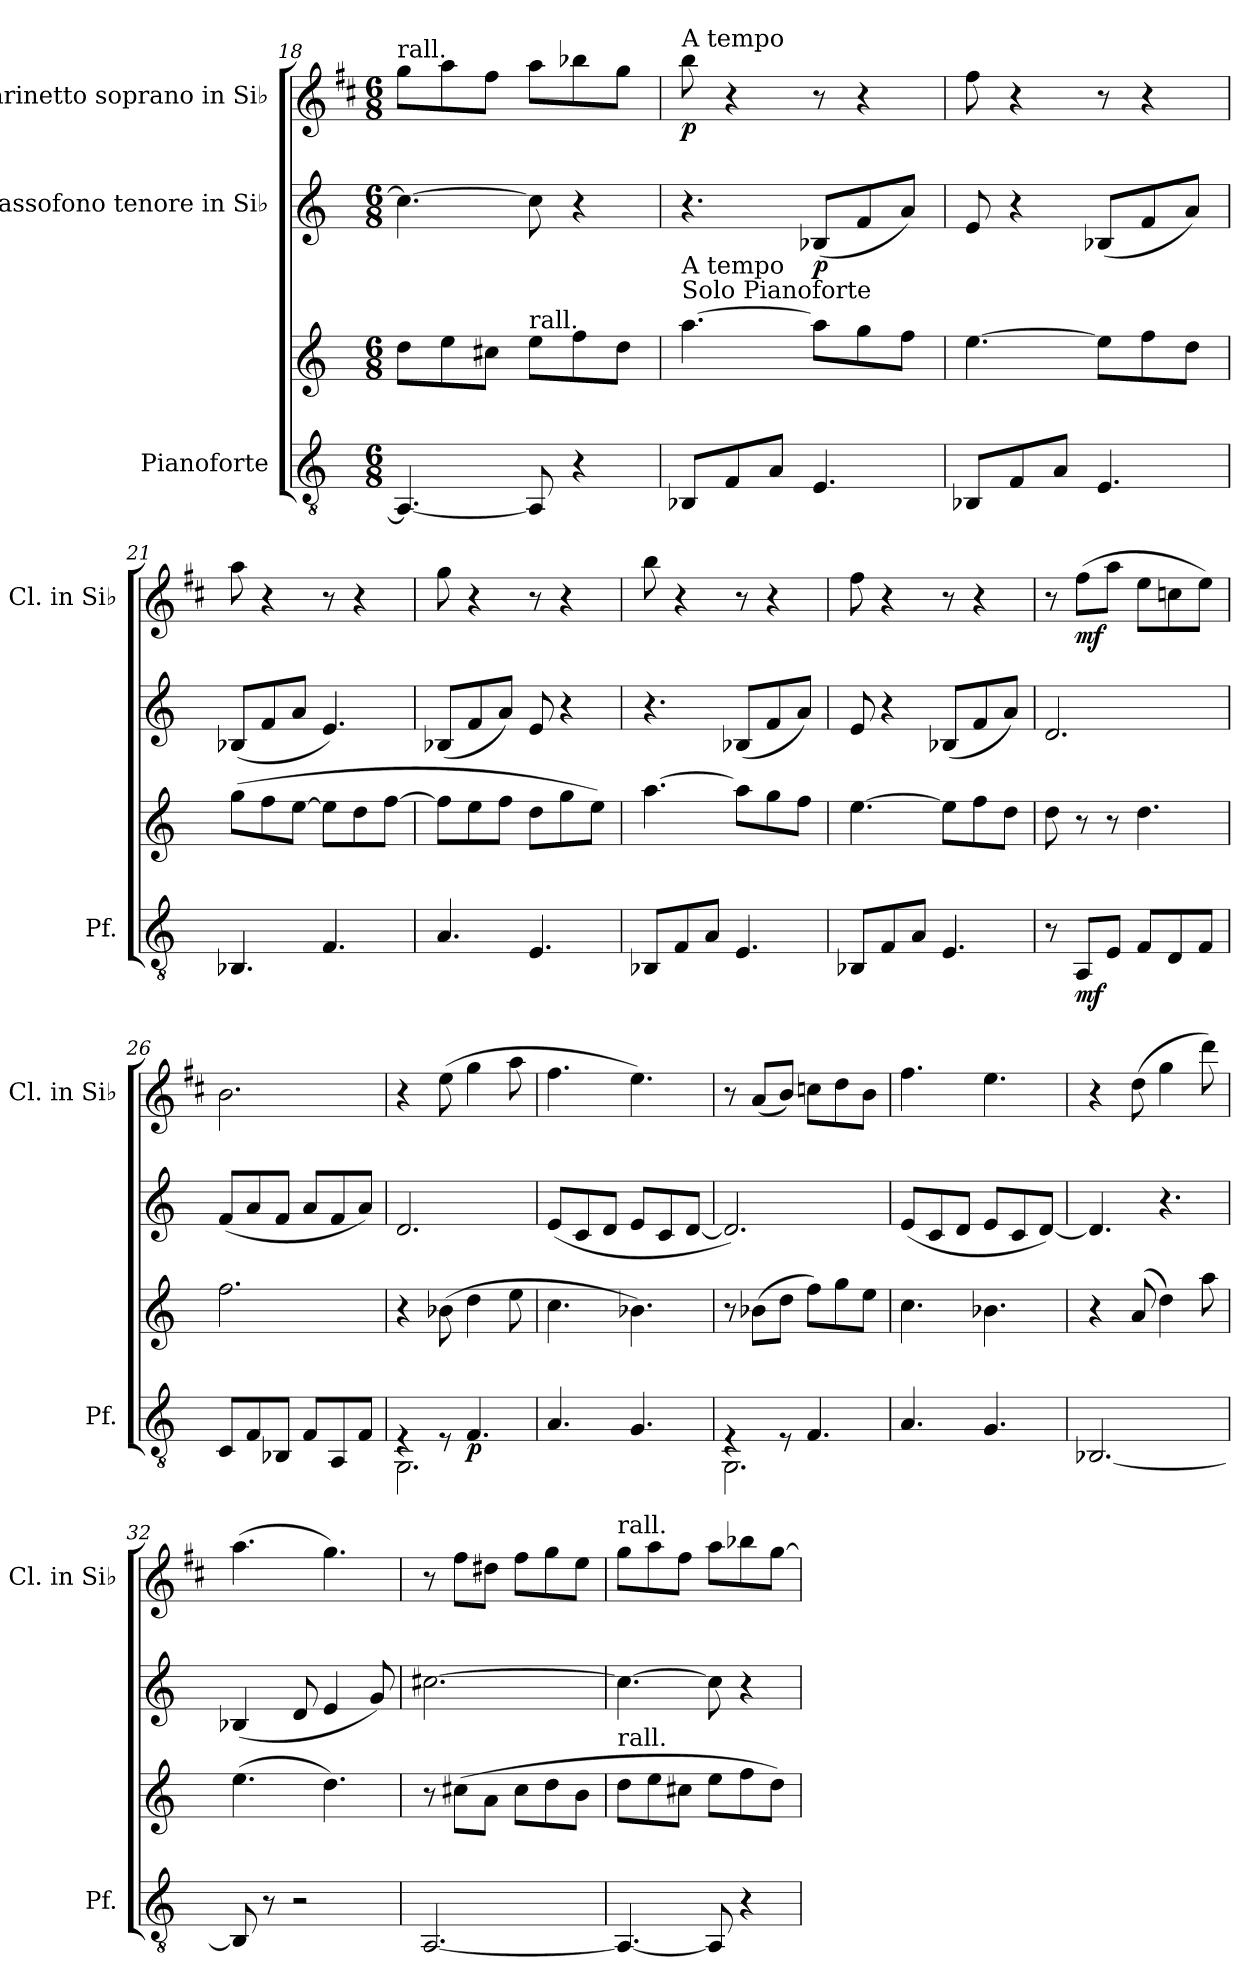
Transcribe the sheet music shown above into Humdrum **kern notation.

**kern	**kern	**dynam	**kern	**dynam	**kern	**dynam
*part3	*part3	*part3	*part2	*part2	*part1	*part1
*staff4	*staff3	*staff3/4	*staff2	*staff2	*staff1	*staff1
*I"Pianoforte	*	*	*I"Sassofono tenore in Si♭	*	*I"Clarinetto soprano in Si♭	*
*I'Pf.	*	*	*	*	*I'Cl. in Si♭	*
*clefGv2	*clefG2	*	*clefG2	*	*clefG2	*
*	*	*	*ITrd8c14	*	*ITrd1c2	*
*k[]	*k[]	*	*k[]	*	*k[]	*
*M6/8	*M6/8	*	*M6/8	*	*M6/8	*
=18	=18	=18	=18	=18	=18	=18
!	!	!	!	!	!LO:TX:a:t=rall.	!
4.AA/_	8dd\L	.	4.c#\_	.	8ff\L	.
.	8ee\	.	.	.	8gg\	.
.	8cc#X\J	.	.	.	8ee\J	.
!	!LO:TX:a:t=rall.	!	!	!	!	!
8AA/]	8ee\L	.	8c#\]	.	8gg\L	.
4r	8ff\	.	4r	.	8aa-X\	.
.	8dd\J	.	.	.	8ff\J	.
=19	=19	=19	=19	=19	=19	=19
!	!	!	!	!	!LO:TX:a:t=A tempo	!
!	!LO:TX:a:t=Solo Pianoforte	!	!	!	!	!
!	!LO:TX:a:t=A tempo	!	!	!	!	!
!	!	!LO:DY:b=2	!	!	!	!
!	!	!LO:DY:n=1:b	!	!	!	!LO:DY:b
8BB-X/L	[4.aa\	mf f	4.r	.	8aa\	p
8F/	.	.	.	.	4r	.
8A/J	.	.	.	.	.	.
!	!	!	!	!LO:DY:b	!	!
4.E/	8aa\L]	.	(8BB-X/L	p	8r	.
.	8gg\	.	8F/	.	4r	.
.	8ff\J	.	8A/J)	.	.	.
=20	=20	=20	=20	=20	=20	=20
8BB-X/L	[4.ee\	.	8E/	.	8ee\	.
8F/	.	.	4r	.	4r	.
8A/J	.	.	.	.	.	.
4.E/	8ee\L]	.	(8BB-X/L	.	8r	.
.	8ff\	.	8F/	.	4r	.
.	8dd\J	.	8A/J)	.	.	.
!!LO:LB:g=z
=21	=21	=21	=21	=21	=21	=21
4.BB-X/	(8gg\L	.	(8BB-X/L	.	8gg\	.
.	8ff\	.	8F/	.	4r	.
.	[8ee\J	.	8A/J	.	.	.
4.F/	8ee\L]	.	4.E/)	.	8r	.
.	8dd\	.	.	.	4r	.
.	[8ff\J	.	.	.	.	.
=22	=22	=22	=22	=22	=22	=22
4.A/	8ff\L]	.	(8BB-X/L	.	8ff\	.
.	8ee\	.	8F/	.	4r	.
.	8ff\J	.	8A/J)	.	.	.
4.E/	8dd\L	.	8E/	.	8r	.
.	8gg\	.	4r	.	4r	.
.	8ee\J)	.	.	.	.	.
=23	=23	=23	=23	=23	=23	=23
8BB-X/L	[4.aa\	.	4.r	.	8aa\	.
8F/	.	.	.	.	4r	.
8A/J	.	.	.	.	.	.
4.E/	8aa\L]	.	(8BB-X/L	.	8r	.
.	8gg\	.	8F/	.	4r	.
.	8ff\J	.	8A/J)	.	.	.
=24	=24	=24	=24	=24	=24	=24
8BB-X/L	[4.ee\	.	8E/	.	8ee\	.
8F/	.	.	4r	.	4r	.
8A/J	.	.	.	.	.	.
4.E/	8ee\L]	.	(8BB-X/L	.	8r	.
.	8ff\	.	8F/	.	4r	.
.	8dd\J	.	8A/J)	.	.	.
=25	=25	=25	=25	=25	=25	=25
8r	8dd\	.	2.D/	.	8r	.
!	!	!LO:DY:b=2	!	!	!	!LO:DY:b
8AA/L	8r	mf	.	.	(8ee\L	mf
8E/J	8r	.	.	.	8gg\J	.
8F/L	4.dd\	.	.	.	8dd\L	.
8D/	.	.	.	.	8b-X\	.
8F/J	.	.	.	.	8dd\J)	.
!!LO:LB:g=z
=26	=26	=26	=26	=26	=26	=26
8C/L	2.ff\	.	(8F/L	.	2.a\	.
8F/	.	.	8A/	.	.	.
8BB-X/J	.	.	8F/J	.	.	.
8F/L	.	.	8A/L	.	.	.
8AA/	.	.	8F/	.	.	.
8F/J	.	.	8A/J)	.	.	.
=27	=27	=27	=27	=27	=27	=27
*^	*	*	*	*	*	*
4rE	2.GG\	4r	.	2.D/	.	4r	.
8rE	.	(8b-X\	.	.	.	(8dd\	.
!	!	!	!LO:DY:b=2	!	!	!	!
4.F/	.	4dd\	p	.	.	4ff\	.
.	.	8ee\	.	.	.	8gg\	.
*v	*v	*	*	*	*	*	*
=28	=28	=28	=28	=28	=28	=28
4.A/	4.cc\	.	(8E/L	.	4.ee\	.
.	.	.	8C/	.	.	.
.	.	.	8D/J	.	.	.
4.G/	4.b-X\)	.	8E/L	.	4.dd\)	.
.	.	.	8C/	.	.	.
.	.	.	[8D/J	.	.	.
=29	=29	=29	=29	=29	=29	=29
*^	*	*	*	*	*	*
4rE	2.GG\	8r	.	2.D/])	.	8r	.
.	.	(8b-X\L	.	.	.	(8g/L	.
8rE	.	8dd\J	.	.	.	8a/J)	.
4.F/	.	8ff\L)	.	.	.	8b-X\L	.
.	.	8gg\	.	.	.	8cc\	.
.	.	8ee\J	.	.	.	8a\J	.
*v	*v	*	*	*	*	*	*
=30	=30	=30	=30	=30	=30	=30
4.A/	4.cc\	.	(8E/L	.	4.ee\	.
.	.	.	8C/	.	.	.
.	.	.	8D/J	.	.	.
4.G/	4.b-X\	.	8E/L	.	4.dd\	.
.	.	.	8C/	.	.	.
.	.	.	[8D/J)	.	.	.
=31	=31	=31	=31	=31	=31	=31
[2.BB-X/	4r	.	4.D/]	.	4r	.
.	(8a/	.	.	.	(8cc\	.
.	4dd\)	.	4.r	.	4ff\	.
.	8aa\	.	.	.	8ccc\)	.
!!LO:PB:g=z
=32	=32	=32	=32	=32	=32	=32
8BB-/]	(4.ee\	.	(4BB-X/	.	(4.gg\	.
8r	.	.	.	.	.	.
2r	.	.	8D/	.	.	.
.	4.dd\)	.	4E/	.	4.ff\)	.
.	.	.	8G/)	.	.	.
=33	=33	=33	=33	=33	=33	=33
[2.AA/	8r	.	[2.c#X\	.	8r	.
.	(8cc#X\L	.	.	.	8ee\L	.
.	8a\J	.	.	.	8cc#X\J	.
.	8cc#\L	.	.	.	8ee\L	.
.	8dd\	.	.	.	8ff\	.
.	8b\J	.	.	.	8dd\J	.
=34	=34	=34	=34	=34	=34	=34
!	!	!	!	!	!LO:TX:a:t=rall.	!
!	!LO:TX:a:t=rall.	!	!	!	!	!
4.AA/_	8dd\L	.	4.c#\_	.	8ff\L	.
.	8ee\	.	.	.	8gg\	.
.	8cc#X\J	.	.	.	8ee\J	.
8AA/]	8ee\L	.	8c#\]	.	8gg\L	.
4r	8ff\	.	4r	.	8aa-X\	.
.	8dd\J)	.	.	.	[8ff\J	.
=	=	=	=	=	=	=
*-	*-	*-	*-	*-	*-	*-
